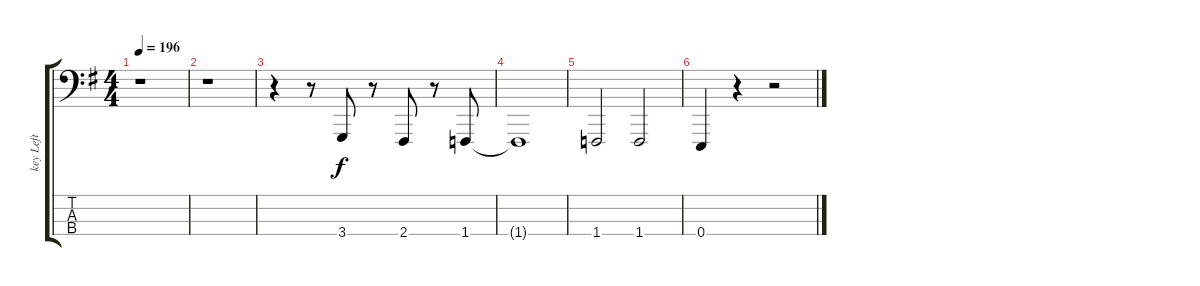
\track ("key Left" "key Left") {instrument acousticgrandpiano}
\staff {score tabs}
\tuning (G2 D2 A1 E1) {hide}
\ts (4 4)
\tempo 196
\clef f4
\ks g
r.1{dy f} |
r.1 |
r.4 r.8 3.4.8 r.8 2.4.8 r.8 1.4.8 |
1.4{t}.1 |
1.4.2 1.4.2 |
0.4.4 r.4 r.2
